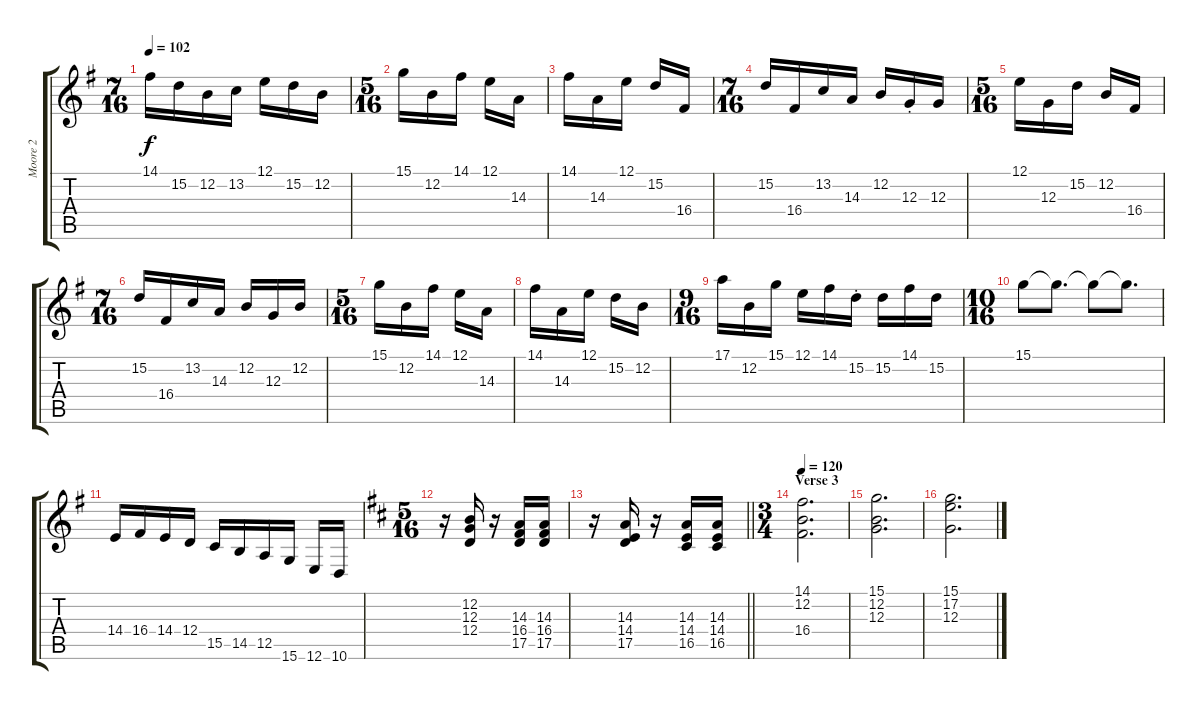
\track ("Moore 2" "Moore 2") {instrument rockorgan}
\staff {score tabs}
\tuning (E4 B3 G3 D3 A2 E2) {hide}
\ts (7 16)
\tempo 102
\clef g2
\ks eminor
14.1.16{dy f} 15.2.16 12.2.16 13.2.16 12.1.16 15.2.16 12.2.16 |
\ts (5 16)
15.1.16 12.2.16 14.1.16 12.1.16 14.3.16 |
14.1.16 14.3.16 12.1.16 15.2.16 16.4.16 |
\ts (7 16)
15.2.16 16.4.16 13.2.16 14.3.16 12.2.16 12.3{st}.16 12.3.16 |
\ts (5 16)
12.1.16 12.3.16 15.2.16 12.2.16 16.4.16 |
\ts (7 16)
15.2.16 16.4.16 13.2.16 14.3.16 12.2.16 12.3.16 12.2.16 |
\ts (5 16)
15.1.16 12.2.16 14.1.16 12.1.16 14.3.16 |
14.1.16 14.3.16 12.1.16 15.2.16 12.2.16 |
\ts (9 16)
17.1.16 12.2.16 15.1.16 12.1.16 14.1.16 15.2{st}.16 15.2.16 14.1.16 15.2.16 |
\ts (10 16)
15.1.8 15.1{t}.8{d} 15.1{t}.8 15.1{t}.8{d} |
14.4.16{instrument rockorgan} 16.4.16 14.4.16 12.4.16 15.5.16 14.5.16 12.5.16 15.6.16 12.6.16 10.6.16 |
\ts (5 16)
\ks bminor
r.16 (12.2 12.3 12.4).16 r.16 (14.3 16.4 17.5).16 (14.3 16.4 17.5).16 |
\barLineRight lightlight
r.16 (14.3 14.4 17.5).16 r.16 (14.3 14.4 16.5).16 (14.3 14.4 16.5).16 |
\ts (3 4)
\section ("" "Verse 3")
\tempo 120
(14.1 12.2 16.4).2{d instrument tubularbells} |
(15.1 12.2 12.3).2{d} |
(15.1 17.2 12.3).2{d}
